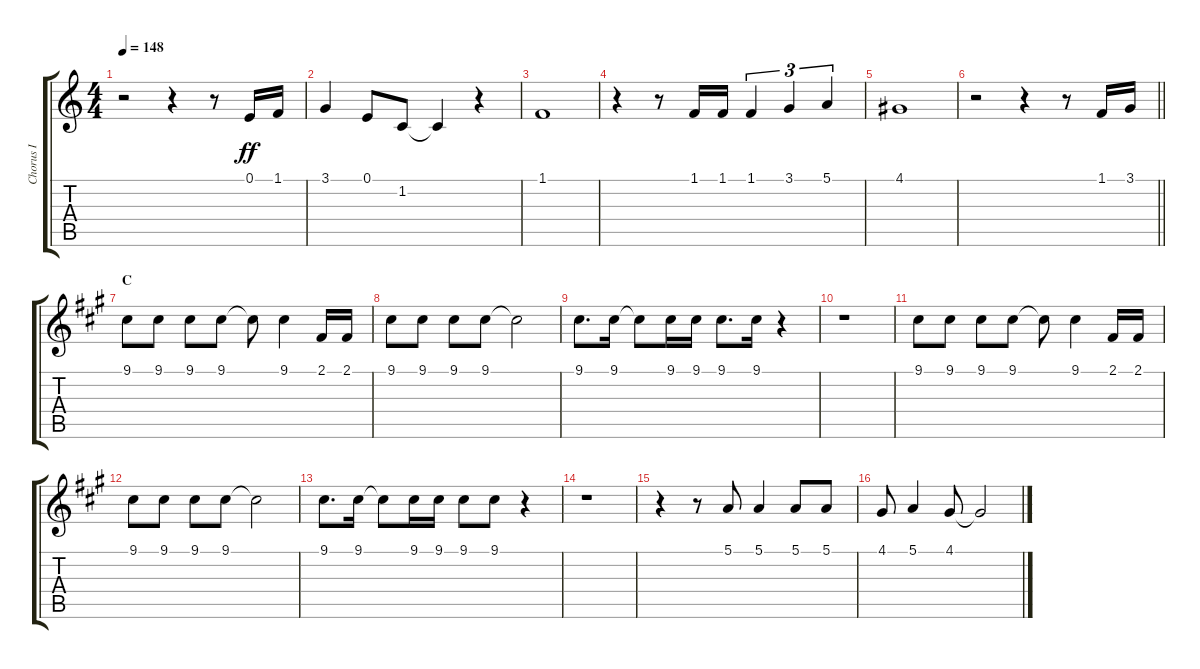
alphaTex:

\track ("Chorus I" "Chorus I") {instrument voiceoohs}
\staff {score tabs}
\tuning (E4 B3 G3 D3 A2 E2) {hide}
\ts (4 4)
\tempo 148
\clef g2
\ks c
r.2{dy ff} r.4 r.8 0.1.16 1.1.16 |
3.1.4 0.1.8 1.2.8 1.2{t}.4 r.4 |
1.1.1 |
r.4 r.8 1.1.16 1.1.16 1.1.4{tu (3 2)} 3.1.4{tu (3 2)} 5.1.4{tu (3 2)} |
4.1.1 |
\barLineRight lightlight
r.2 r.4 r.8 1.1.16 3.1.16 |
\section ("" "C")
\ks a
9.1.8 9.1.8 9.1.8 9.1.8 9.1{t}.8 9.1.4 2.1.16 2.1.16 |
9.1.8 9.1.8 9.1.8 9.1.8 9.1{t}.2 |
9.1.8{d} 9.1.16 9.1{t}.8 9.1.16 9.1.16 9.1.8{d} 9.1.16 r.4 |
r.1 |
9.1.8 9.1.8 9.1.8 9.1.8 9.1{t}.8 9.1.4 2.1.16 2.1.16 |
9.1.8 9.1.8 9.1.8 9.1.8 9.1{t}.2 |
9.1.8{d} 9.1.16 9.1{t}.8 9.1.16 9.1.16 9.1.8 9.1.8 r.4 |
r.1 |
r.4 r.8 5.1.8 5.1.4 5.1.8 5.1.8 |
4.1.8 5.1.4 4.1.8 4.1{t}.2
